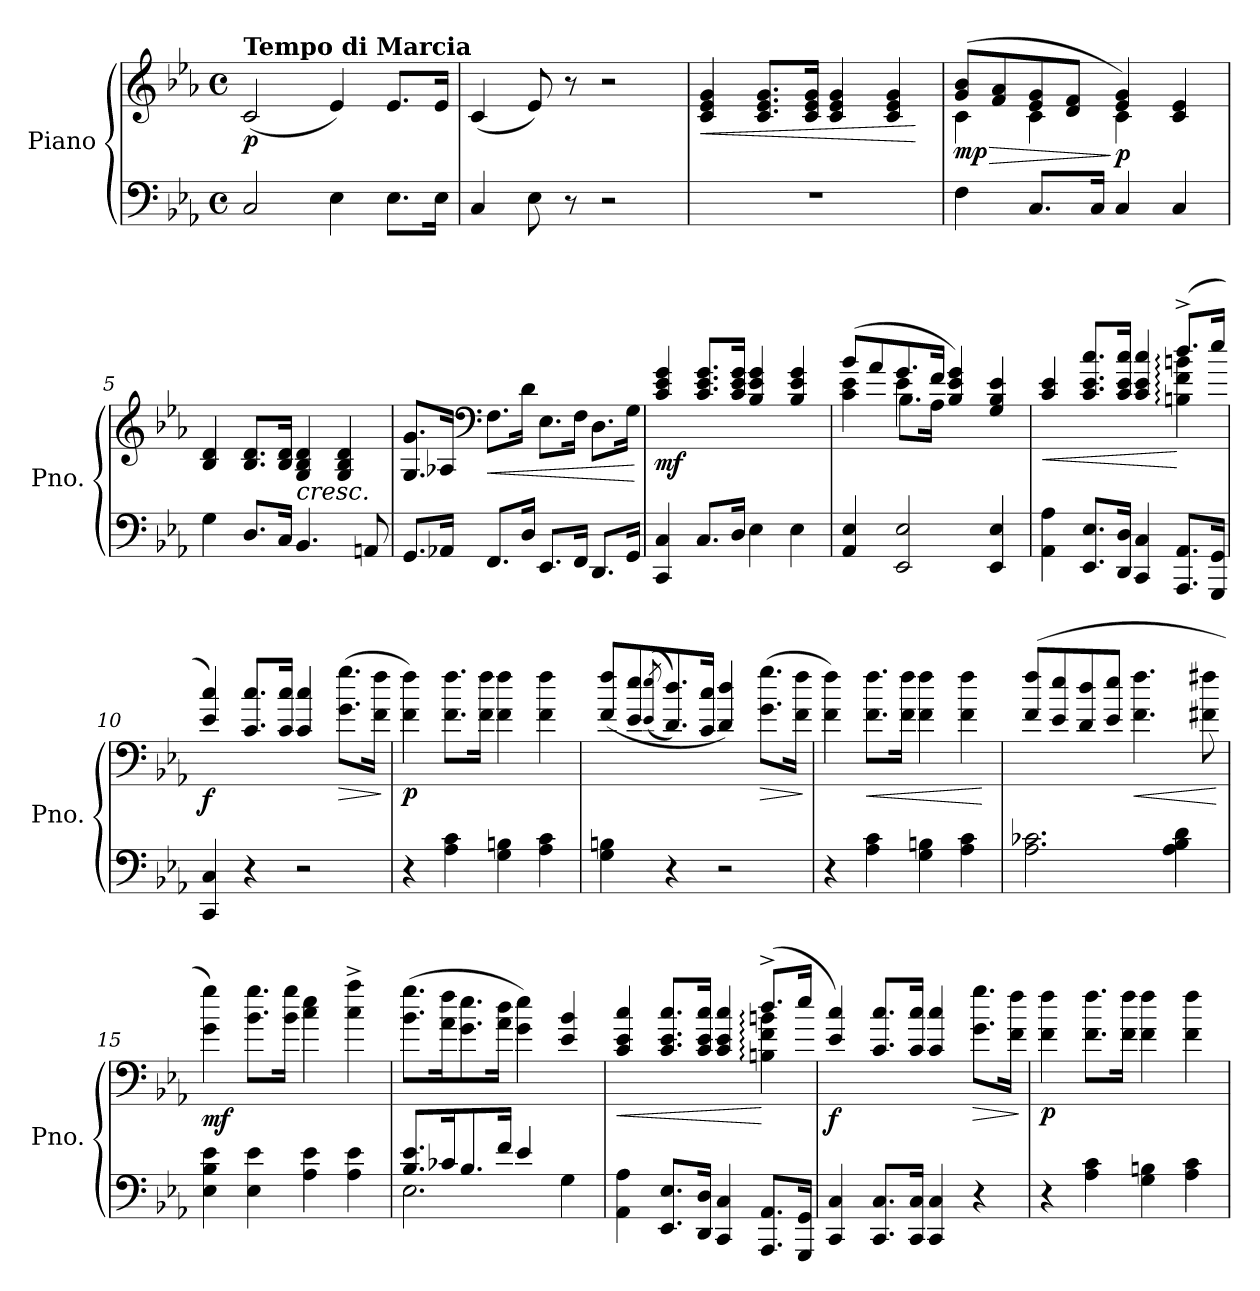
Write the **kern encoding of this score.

**kern	**kern	**dynam
*part1	*part1	*part1
*staff2	*staff1	*staff1/2
*I"Piano	*	*
*I'Pno.	*	*
*clefF4	*clefG2	*
*k[b-e-a-]	*k[b-e-a-]	*
*M4/4	*M4/4	*
*met(c)	*met(c)	*
*MM84	*MM84	*
=1	=1	=1
!	!LO:TX:a:B:t=Tempo di Marcia	!
!	!	!LO:DY:b
2C/	(<2c/	p
4E-\	4e-/)	.
8.E-\L	8.e-/L	.
16E-\Jk	16e-/Jk	.
=2	=2	=2
4C/	(<4c/	.
8E-\	8e-/)	.
8r	8r	.
2r	2r	.
=3	=3	=3
!	!	!LO:HP:b
1r	4c/ 4e-/ 4g/	<
.	8.c/ 8.e-/ 8.g/L	.
.	16c/ 16e-/ 16g/Jk	.
.	4c/ 4e-/ 4g/	.
.	4c/ 4e-/ 4g/	.
.	.	[
=4	=4	=4
!	!	!LO:HP:b
*	*^	*
!	!	!	!LO:DY:n=1:b
4F\	(>8g/ 8b-/L	4c\	> mp
.	8f/ 8a-/	.	.
8.C/L	8e-/ 8g/	4c\	.
.	8d/ 8f/J	.	.
16C/Jk	.	.	.
!	!	!	!LO:DY:n=2:b
4C/	4e-/ 4g/)	4c\	] p
4C/	4c/ 4e-/	4ryy	.
*	*v	*v	*
=5	=5	=5
4G\	4B-/ 4d/	.
8.D/L	8.B-/ 8.d/L	.
16C/Jk	16B-/ 16d/Jk	.
!	!LO:TX:b:i:t=cresc.	!
4.BB-/	4G/ 4B-/ 4d/	.
.	4G/ 4B-/ 4d/	.
8AAn/	.	.
!!LO:LB:g=z
=6	=6	=6
8.GG/L	8.G/ 8.g/L	.
16AA-X/Jk	16A-X/Jk	.
*	*clefF4	*
!	!	!LO:HP:b
8.FF/L	8.F\L	<
16D/Jk	16d\Jk	.
8.EE-/L	8.E-\L	.
16FF/Jk	16F\Jk	.
8.DD/L	8.D\L	.
16GG/Jk	16G\Jk	.
.	.	[
=7	=7	=7
!	!	!LO:DY:b
4CC/ 4C/	4c/ 4e-/ 4g/	mf
8.C/L	8.c/ 8.e-/ 8.g/L	.
16D/Jk	16c/ 16e-/ 16g/Jk	.
4E-\	4B-/ 4e-/ 4g/	.
4E-\	4B-/ 4e-/ 4g/	.
=8	=8	=8
*	*^	*
*	*	*^	*
4AA-/ 4E-/	(>8b-/L	4c\ 4e-\	4ryy	.
.	8a-/	.	.	.
2EE-/ 2E-/	8.g/	4e-\	8.B-\L	.
.	16f/Jk	.	16A-\Jk	.
.	4B-/ 4e-/ 4g/)	2ryy	2ryy	.
4EE-/ 4E-/	4G/ 4B-/ 4e-/	.	.	.
*	*v	*v	*v	*
=9	=9	=9
!	!	!LO:HP:b
*	*^	*
4AA-\ 4A-\	4c/ 4e-/	2.ryy	<
8.EE-/ 8.E-/L	8.c/ 8.e-/ 8.cc/L	.	.
16DD/ 16D/Jk	16c/ 16e-/ 16cc/Jk	.	.
4CC/ 4C/	4c/ 4e-/ 4cc/	.	.
8.AAA-/ 8.AA-/L	(>8.dd^/L	4Bn\: 4f\: 4bn\:	[
16GGG/ 16GG/Jk	16ee-/Jk	.	.
*	*v	*v	*
!!LO:LB:g=z
=10	=10	=10
!	!	!LO:DY:b
4CC/ 4C/	4e-/ 4cc/)	f
4r	8.c/ 8.cc/L	.
.	16c/ 16cc/Jk	.
2r	4c/ 4cc/	.
!	!	!LO:HP:b
.	(>8.g\ 8.gg\L	>
.	16f\ 16ff\Jk	.
.	.	]
=11	=11	=11
!	!	!LO:DY:b
4r	4f\ 4ff\)	p
4A-\ 4c\	8.f\ 8.ff\L	.
.	16f\ 16ff\Jk	.
4G\ 4Bn\	4f\ 4ff\	.
4A-\ 4c\	4f\ 4ff\	.
=12	=12	=12
4G\ 4Bn\	(<8f/ 8ff/L	.
.	8e-/ 8ee-/	.
.	(>(<8qe-/ 8qee-/	.
4r	8.d/ 8.dd/))	.
.	16c/ 16cc/Jk	.
2r	4d/ 4dd/)	.
!	!	!LO:HP:b
.	(>8.g\ 8.gg\L	>
.	16f\ 16ff\Jk	.
.	.	]
=13	=13	=13
4r	4f\ 4ff\)	.
!	!	!LO:HP:b
4A-\ 4c\	8.f\ 8.ff\L	<
.	16f\ 16ff\Jk	.
4G\ 4Bn\	4f\ 4ff\	.
4A-\ 4c\	4f\ 4ff\	.
.	.	[
=14	=14	=14
2.A-\ 2.c-X\	(>8f/ 8ff/L	.
.	8e-/ 8ee-/	.
.	8d/ 8dd/	.
.	8e-/ 8ee-/J	.
!	!	!LO:HP:b
.	4.f\ 4.ff\	<
4A-\ 4B-\ 4d\	.	.
.	8f#X\ 8ff#X\	.
.	.	[
=15	=15	=15
!	!	!LO:DY:b
4E-\ 4B-\ 4e-\	4g\ 4gg\)	mf
4E-\ 4e-\	8.b-\ 8.gg\L	.
.	16b-\ 16gg\Jk	.
4A-\ 4e-\	4cc\ 4ee-\	.
4A-\ 4e-\	4cc\^ 4aa-\^	.
!!LO:LB:g=z
=16	=16	=16
*^	*	*
8.B-/ 8.e-/L	2.E-\	(>8.b-\ 8.gg\L	.
16c-X/K	.	16a-\ 16ff\K	.
8.B-/	.	8.g\ 8.ee-\	.
16f/Jk	.	16a-\ 16dd\Jk	.
4e-/	.	4g\ 4ee-\)	.
4ryy	4G\	4e-/ 4b-/	.
=17	=17	=17	=17
!	!	!	!LO:HP:b
*v	*v	*^	*
4AA-\ 4A-\	4c/ 4e-/ 4cc/	2.ryy	<
8.EE-/ 8.E-/L	8.c/ 8.e-/ 8.cc/L	.	.
16DD/ 16D/Jk	16c/ 16e-/ 16cc/Jk	.	.
4CC/ 4C/	4c/ 4e-/ 4cc/	.	.
8.AAA-/ 8.AA-/L	(>8.dd^/L	4Bn\: 4f\: 4bn\:	[
16GGG/ 16GG/Jk	16ee-/Jk	.	.
*	*v	*v	*
=18	=18	=18
!	!	!LO:DY:b
4CC/ 4C/	4e-/ 4cc/)	f
8.CC/ 8.C/L	8.c/ 8.cc/L	.
16CC/ 16C/Jk	16c/ 16cc/Jk	.
4CC/ 4C/	4c/ 4cc/	.
!	!	!LO:HP:b
4r	8.g\ 8.gg\L	>
.	16f\ 16ff\Jk	.
.	.	]
=19	=19	=19
!	!	!LO:DY:b
4r	4f\ 4ff\	p
4A-\ 4c\	8.f\ 8.ff\L	.
.	16f\ 16ff\Jk	.
4G\ 4Bn\	4f\ 4ff\	.
4A-\ 4c\	4f\ 4ff\	.
=	=	=
*-	*-	*-
